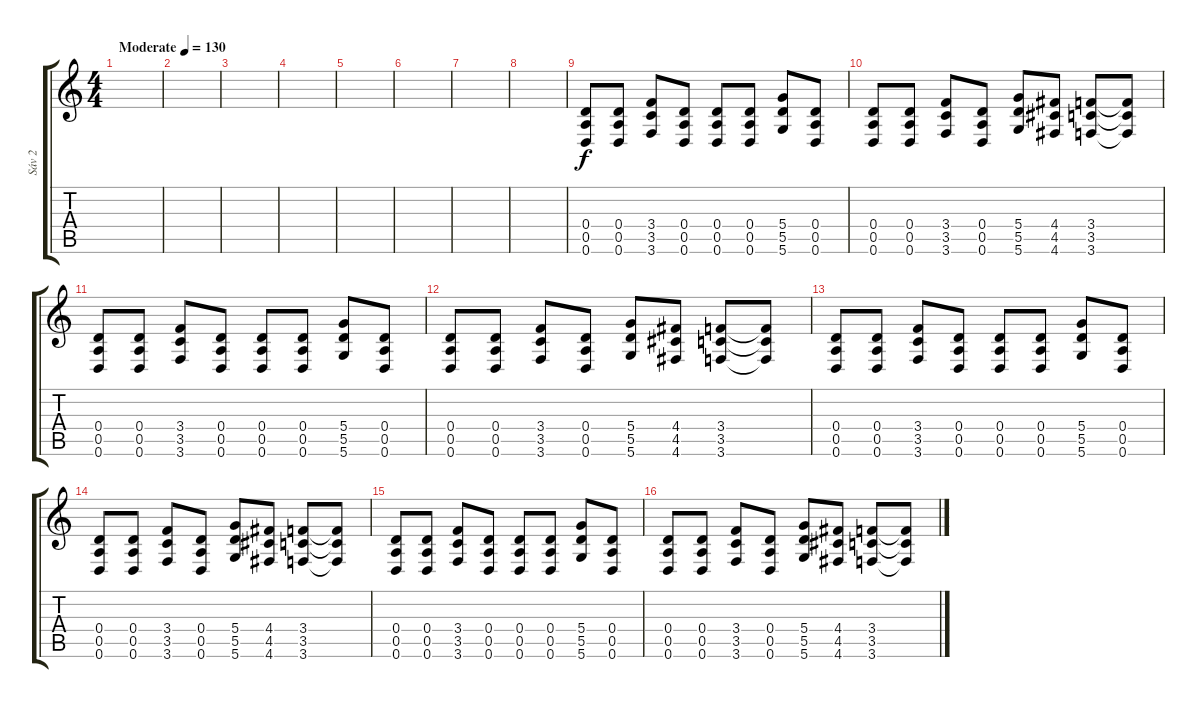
\track ("Sáv 2" "Sáv 2") {instrument distortionguitar}
\staff {score tabs}
\tuning (E4 B3 G3 D3 A2 D2) {hide}
\ts (4 4)
\tempo (130 "Moderate")
\clef g2
\ks c
|
|
|
|
|
|
|
|
(0.4 0.5 0.6).8 (0.4 0.5 0.6).8 (3.4 3.5 3.6).8 (0.4 0.5 0.6).8 (0.4 0.5 0.6).8 (0.4 0.5 0.6).8 (5.4 5.5 5.6).8 (0.4 0.5 0.6).8 |
(0.4 0.5 0.6).8 (0.4 0.5 0.6).8 (3.4 3.5 3.6).8 (0.4 0.5 0.6).8 (5.4 5.5 5.6).8 (4.4 4.5 4.6).8 (3.4 3.5 3.6).8 (3.4{t} 3.5{t} 3.6{t}).8 |
(0.4 0.5 0.6).8 (0.4 0.5 0.6).8 (3.4 3.5 3.6).8 (0.4 0.5 0.6).8 (0.4 0.5 0.6).8 (0.4 0.5 0.6).8 (5.4 5.5 5.6).8 (0.4 0.5 0.6).8 |
(0.4 0.5 0.6).8 (0.4 0.5 0.6).8 (3.4 3.5 3.6).8 (0.4 0.5 0.6).8 (5.4 5.5 5.6).8 (4.4 4.5 4.6).8 (3.4 3.5 3.6).8 (3.4{t} 3.5{t} 3.6{t}).8 |
(0.4 0.5 0.6).8 (0.4 0.5 0.6).8 (3.4 3.5 3.6).8 (0.4 0.5 0.6).8 (0.4 0.5 0.6).8 (0.4 0.5 0.6).8 (5.4 5.5 5.6).8 (0.4 0.5 0.6).8 |
(0.4 0.5 0.6).8 (0.4 0.5 0.6).8 (3.4 3.5 3.6).8 (0.4 0.5 0.6).8 (5.4 5.5 5.6).8 (4.4 4.5 4.6).8 (3.4 3.5 3.6).8 (3.4{t} 3.5{t} 3.6{t}).8 |
(0.4 0.5 0.6).8 (0.4 0.5 0.6).8 (3.4 3.5 3.6).8 (0.4 0.5 0.6).8 (0.4 0.5 0.6).8 (0.4 0.5 0.6).8 (5.4 5.5 5.6).8 (0.4 0.5 0.6).8 |
(0.4 0.5 0.6).8 (0.4 0.5 0.6).8 (3.4 3.5 3.6).8 (0.4 0.5 0.6).8 (5.4 5.5 5.6).8 (4.4 4.5 4.6).8 (3.4 3.5 3.6).8 (3.4{t} 3.5{t} 3.6{t}).8
